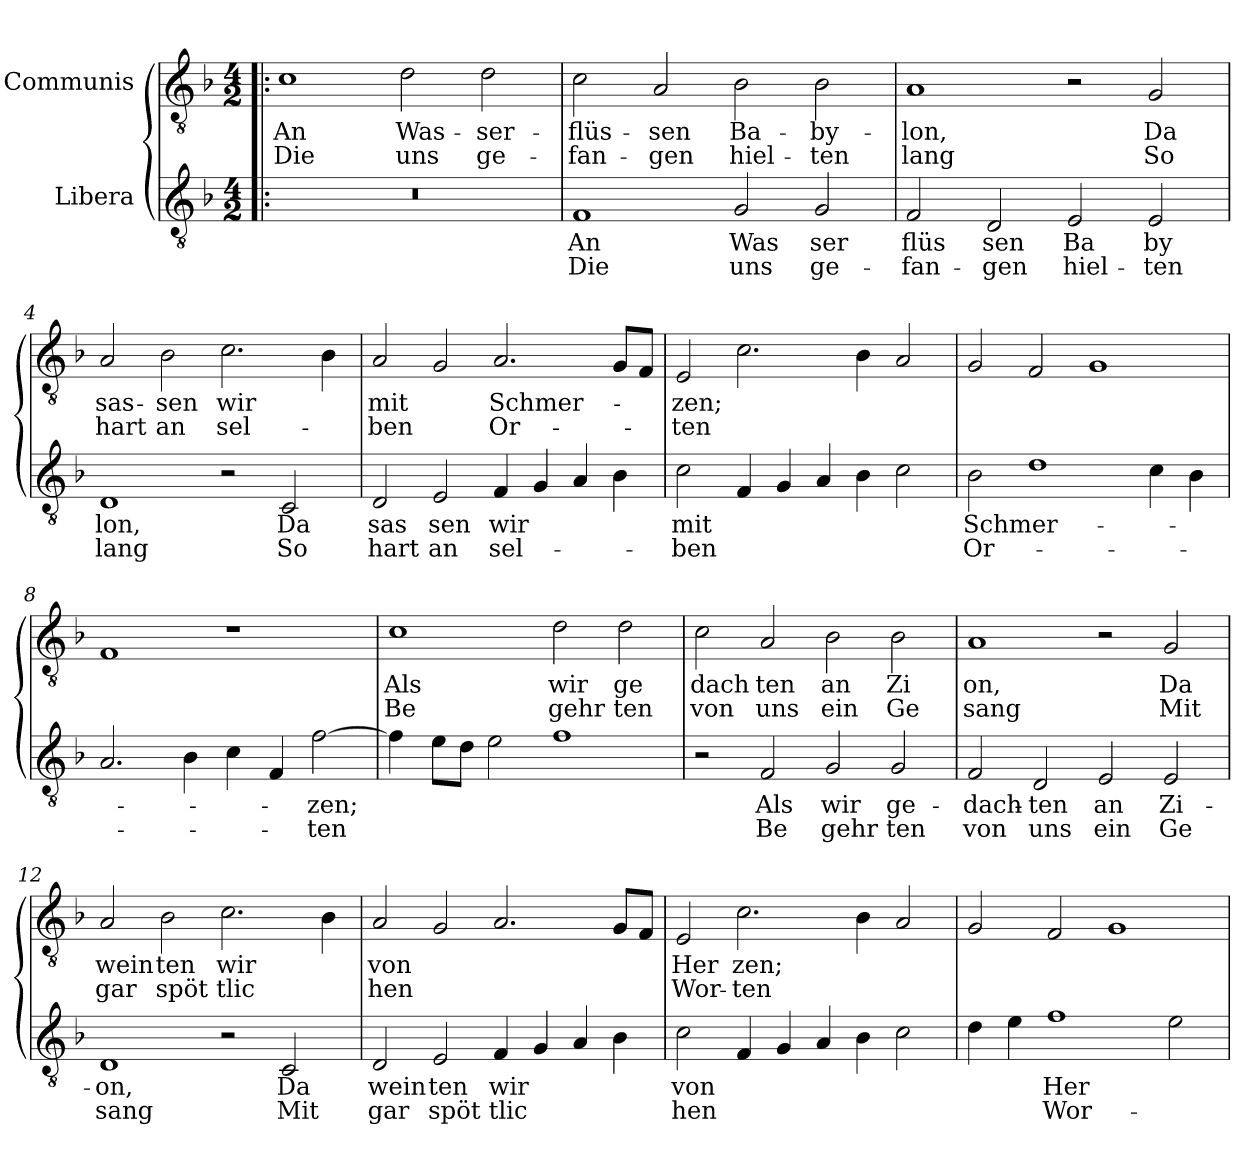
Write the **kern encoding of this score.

**kern	**text	**text	**kern	**text	**text
*part2	*part2	*part2	*part1	*part1	*part1
*staff2	*staff2	*staff2	*staff1	*staff1	*staff1
*I"Libera	*	*	*I"Communis	*	*
*clefGv2	*	*	*clefGv2	*	*
*k[b-]	*	*	*k[b-]	*	*
*F:	*	*	*F:	*	*
*M4/2	*	*	*M4/2	*	*
=1!|:	=1!|:	=1!|:	=1!|:	=1!|:	=1!|:
!	!	!	!	!LO:LY:b	!LO:LY:b
0r	.	.	1c	An	Die
!	!	!	!	!LO:LY:b	!LO:LY:b
.	.	.	2d\	Was-	uns
!	!	!	!	!LO:LY:b	!LO:LY:b
.	.	.	2d\	-ser-	ge-
=2	=2	=2	=2	=2	=2
!	!LO:LY:b	!LO:LY:b	!	!LO:LY:b	!LO:LY:b
1F	An	Die	2c\	-flüs-	-fan-
!	!	!	!	!LO:LY:b	!LO:LY:b
.	.	.	2A/	-sen	-gen
!	!LO:LY:b	!LO:LY:b	!	!LO:LY:b	!LO:LY:b
2G/	Was	uns	2B-\	Ba-	hiel-
!	!LO:LY:b	!LO:LY:b	!	!LO:LY:b	!LO:LY:b
2G/	ser	ge-	2B-\	-by-	-ten
=3	=3	=3	=3	=3	=3
!	!LO:LY:b	!LO:LY:b	!	!LO:LY:b	!LO:LY:b
2F/	flüs	-fan-	1A	-lon,	lang
!	!LO:LY:b	!LO:LY:b	!	!	!
2D/	sen	-gen	.	.	.
!	!LO:LY:b	!LO:LY:b	!	!	!
2E/	Ba	hiel-	2r	.	.
!	!LO:LY:b	!LO:LY:b	!	!LO:LY:b	!LO:LY:b
2E/	by	-ten	2G/	Da	So
=4	=4	=4	=4	=4	=4
!	!LO:LY:b	!LO:LY:b	!	!LO:LY:b	!LO:LY:b
1D	lon,	lang	2A/	sas-	hart
!	!	!	!	!LO:LY:b	!LO:LY:b
.	.	.	2B-\	-sen	an
!	!	!	!	!LO:LY:b	!LO:LY:b
2r	.	.	2.c\	wir	sel-
!	!LO:LY:b	!LO:LY:b	!	!	!
2C/	Da	So	.	.	.
.	.	.	4B-\	.	.
=5	=5	=5	=5	=5	=5
!	!LO:LY:b	!LO:LY:b	!	!LO:LY:b	!LO:LY:b
2D/	sas	hart	2A</	mit	-ben
!	!LO:LY:b	!LO:LY:b	!	!	!
2E/	sen	an	2G/	.	.
!	!LO:LY:b	!LO:LY:b	!	!LO:LY:b	!LO:LY:b
4F/	wir	sel-	2.A/	Schmer-	Or-
4G/	.	.	.	.	.
4A/	.	.	.	.	.
4B-\	.	.	8G/L	.	.
.	.	.	8F/J	.	.
!!LO:LB:g=z
=6	=6	=6	=6	=6	=6
!	!LO:LY:b	!LO:LY:b	!	!LO:LY:b	!LO:LY:b
2c\	mit	-ben	2E/	-zen;	-ten
4F/	.	.	2.c\	.	.
4G/	.	.	.	.	.
4A/	.	.	.	.	.
4B-\	.	.	4B-\	.	.
2c\	.	.	2A/	.	.
=7	=7	=7	=7	=7	=7
!	!LO:LY:b	!LO:LY:b	!	!	!
2B-\	Schmer-	Or-	2G/	.	.
1d	.	.	2F/	.	.
.	.	.	1G	.	.
4c\	.	.	.	.	.
4B-\	.	.	.	.	.
=8	=8	=8	=8	=8	=8
2.A/	.	.	1F	.	.
4B-\	.	.	.	.	.
4c\	.	.	1r	.	.
4F/	.	.	.	.	.
!	!LO:LY:b	!LO:LY:b	!	!	!
[>2f\	-zen;	-ten	.	.	.
=9	=9	=9	=9	=9	=9
!	!	!	!	!LO:LY:b	!LO:LY:b
4f\]	.	.	1c	Als	Be
8e\L	.	.	.	.	.
8d\J	.	.	.	.	.
2e\	.	.	.	.	.
!	!	!	!	!LO:LY:b	!LO:LY:b
1f	.	.	2d\	wir	gehr
!	!	!	!	!LO:LY:b	!LO:LY:b
.	.	.	2d\	ge	ten
=10	=10	=10	=10	=10	=10
!	!	!	!	!LO:LY:b	!LO:LY:b
2r	.	.	2c\	dach	von
!	!LO:LY:b	!LO:LY:b	!	!LO:LY:b	!LO:LY:b
2F/	Als	Be	2A/	ten	uns
!	!LO:LY:b	!LO:LY:b	!	!LO:LY:b	!LO:LY:b
2G/	wir	gehr	2B-\	an	ein
!	!LO:LY:b	!LO:LY:b	!	!LO:LY:b	!LO:LY:b
2G/	ge-	ten	2B-\	Zi	Ge
=11	=11	=11	=11	=11	=11
!	!LO:LY:b	!LO:LY:b	!	!LO:LY:b	!LO:LY:b
2F/	-dach-	von	1A	on,	sang
!	!LO:LY:b	!LO:LY:b	!	!	!
2D/	-ten	uns	.	.	.
!	!LO:LY:b	!LO:LY:b	!	!	!
2E/	an	ein	2r	.	.
!	!LO:LY:b	!LO:LY:b	!	!LO:LY:b	!LO:LY:b
2E/	Zi-	Ge	2G/	Da	Mit
=12	=12	=12	=12	=12	=12
!	!LO:LY:b	!LO:LY:b	!	!LO:LY:b	!LO:LY:b
1D	-on,	sang	2A/	wein	gar
!	!	!	!	!LO:LY:b	!LO:LY:b
.	.	.	2B-\	ten	spöt
!	!	!	!	!LO:LY:b	!LO:LY:b
2r	.	.	2.c\	wir	tlic
!	!LO:LY:b	!LO:LY:b	!	!	!
2C/	Da	Mit	.	.	.
.	.	.	4B-\	.	.
!!LO:LB:g=z
=13	=13	=13	=13	=13	=13
!	!LO:LY:b	!LO:LY:b	!	!LO:LY:b	!LO:LY:b
2D/	wein	gar	2A/	von	hen
!	!LO:LY:b	!LO:LY:b	!	!	!
2E/	ten	spöt	2G/	.	.
!	!LO:LY:b	!LO:LY:b	!	!	!
4F/	wir	tlic	2.A/	.	.
4G/	.	.	.	.	.
4A/	.	.	.	.	.
4B-\	.	.	8G/L	.	.
.	.	.	8F/J	.	.
=14	=14	=14	=14	=14	=14
!	!LO:LY:b	!LO:LY:b	!	!LO:LY:b	!LO:LY:b
2c\	von	hen	2E/	Her	Wor-
!	!	!	!	!LO:LY:b	!LO:LY:b
4F/	.	.	2.c\	zen;	-ten
4G/	.	.	.	.	.
4A/	.	.	.	.	.
4B-\	.	.	4B-\	.	.
2c\	.	.	2A/	.	.
=15	=15	=15	=15	=15	=15
4d\	.	.	2G/	.	.
4e\	.	.	.	.	.
!	!LO:LY:b	!LO:LY:b	!	!	!
1f	Her	Wor-	2F/	.	.
.	.	.	1G	.	.
2e\	.	.	.	.	.
=	=	=	=	=	=
*-	*-	*-	*-	*-	*-
